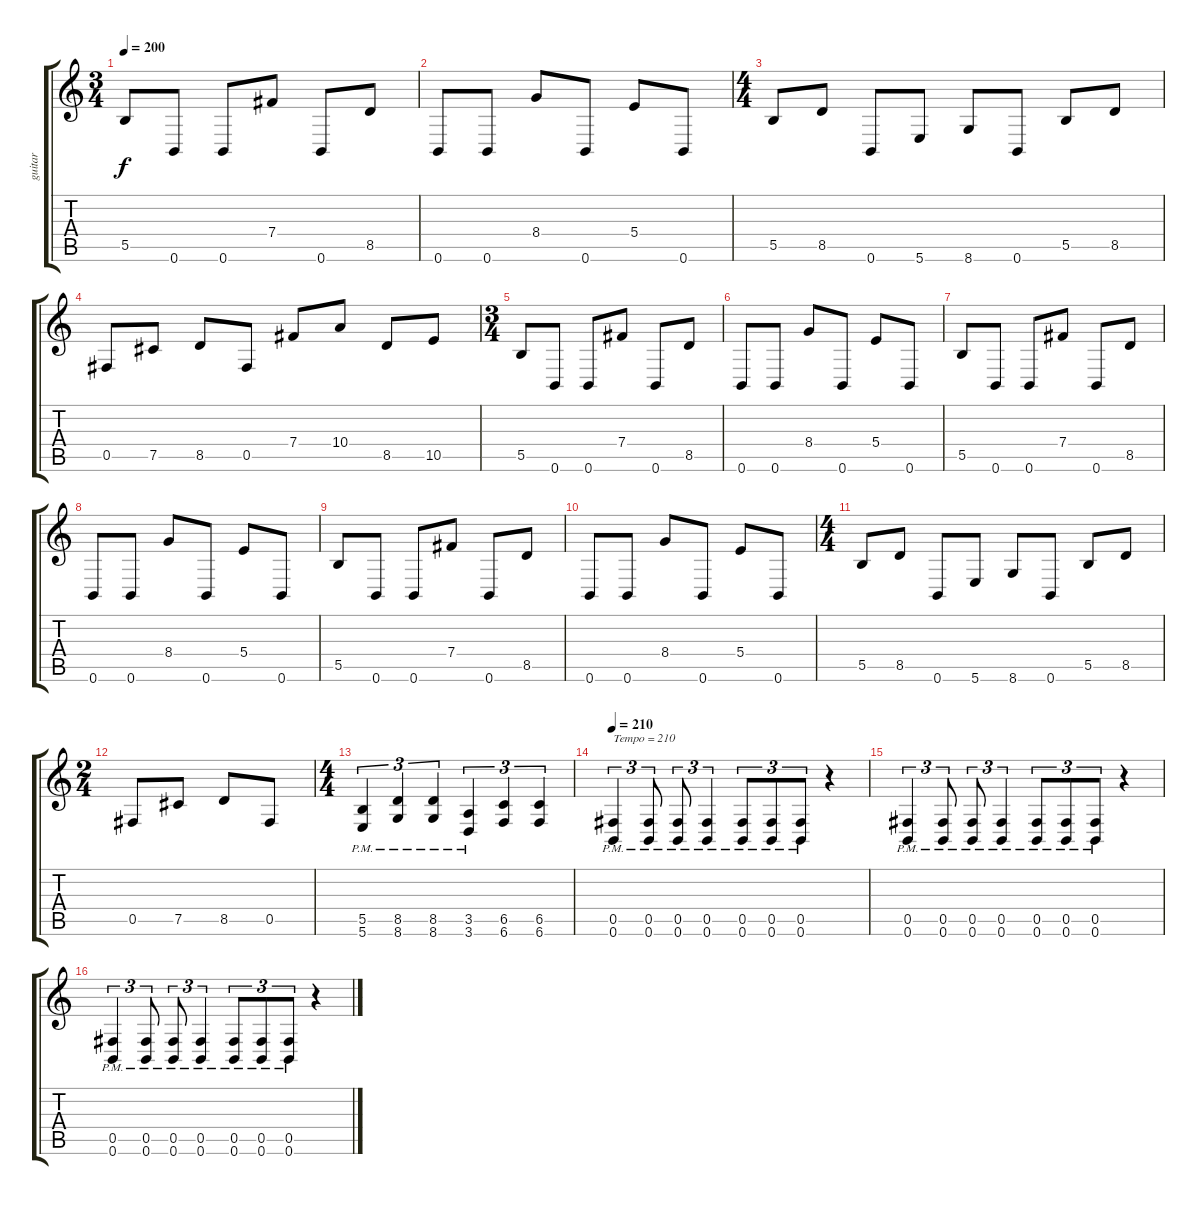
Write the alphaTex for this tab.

\track ("guitar" "guitar") {instrument distortionguitar}
\staff {score tabs}
\tuning (Db4 Ab3 E3 B2 Gb2 B1) {hide}
\ts (3 4)
\tempo 200
\clef g2
\ks c
5.5.8{dy f} 0.6.8 0.6.8 7.4.8 0.6.8 8.5.8 |
0.6.8 0.6.8 8.4.8 0.6.8 5.4.8 0.6.8 |
\ts (4 4)
5.5.8 8.5.8 0.6.8 5.6.8 8.6.8 0.6.8 5.5.8 8.5.8 |
0.5.8 7.5.8 8.5.8 0.5.8 7.4.8 10.4.8 8.5.8 10.5.8 |
\ts (3 4)
5.5.8 0.6.8 0.6.8 7.4.8 0.6.8 8.5.8 |
0.6.8 0.6.8 8.4.8 0.6.8 5.4.8 0.6.8 |
5.5.8 0.6.8 0.6.8 7.4.8 0.6.8 8.5.8 |
0.6.8 0.6.8 8.4.8 0.6.8 5.4.8 0.6.8 |
5.5.8 0.6.8 0.6.8 7.4.8 0.6.8 8.5.8 |
0.6.8 0.6.8 8.4.8 0.6.8 5.4.8 0.6.8 |
\ts (4 4)
5.5.8 8.5.8 0.6.8 5.6.8 8.6.8 0.6.8 5.5.8 8.5.8 |
\ts (2 4)
0.5.8 7.5.8 8.5.8 0.5.8 |
\ts (4 4)
(5.5{pm} 5.6{pm}).4{tu (3 2)} (8.5{pm} 8.6{pm}).4{tu (3 2)} (8.5{pm} 8.6{pm}).4{tu (3 2)} (3.5{pm} 3.6{pm}).4{tu (3 2)} (6.5 6.6).4{tu (3 2)} (6.5 6.6).4{tu (3 2)} |
\tempo 210
(0.5{pm} 0.6{pm}).4{tu (3 2) txt "Tempo = 210"} (0.5{pm} 0.6{pm}).8{tu (3 2)} (0.5{pm} 0.6{pm}).8{tu (3 2)} (0.5{pm} 0.6{pm}).4{tu (3 2)} (0.5{pm} 0.6{pm}).8{tu (3 2)} (0.5{pm} 0.6{pm}).8{tu (3 2)} (0.5{pm} 0.6{pm}).8{tu (3 2)} r.4 |
(0.5{pm} 0.6{pm}).4{tu (3 2)} (0.5{pm} 0.6{pm}).8{tu (3 2)} (0.5{pm} 0.6{pm}).8{tu (3 2)} (0.5{pm} 0.6{pm}).4{tu (3 2)} (0.5{pm} 0.6{pm}).8{tu (3 2)} (0.5{pm} 0.6{pm}).8{tu (3 2)} (0.5{pm} 0.6{pm}).8{tu (3 2)} r.4 |
(0.5{pm} 0.6{pm}).4{tu (3 2)} (0.5{pm} 0.6{pm}).8{tu (3 2)} (0.5{pm} 0.6{pm}).8{tu (3 2)} (0.5{pm} 0.6{pm}).4{tu (3 2)} (0.5{pm} 0.6{pm}).8{tu (3 2)} (0.5{pm} 0.6{pm}).8{tu (3 2)} (0.5{pm} 0.6{pm}).8{tu (3 2)} r.4
